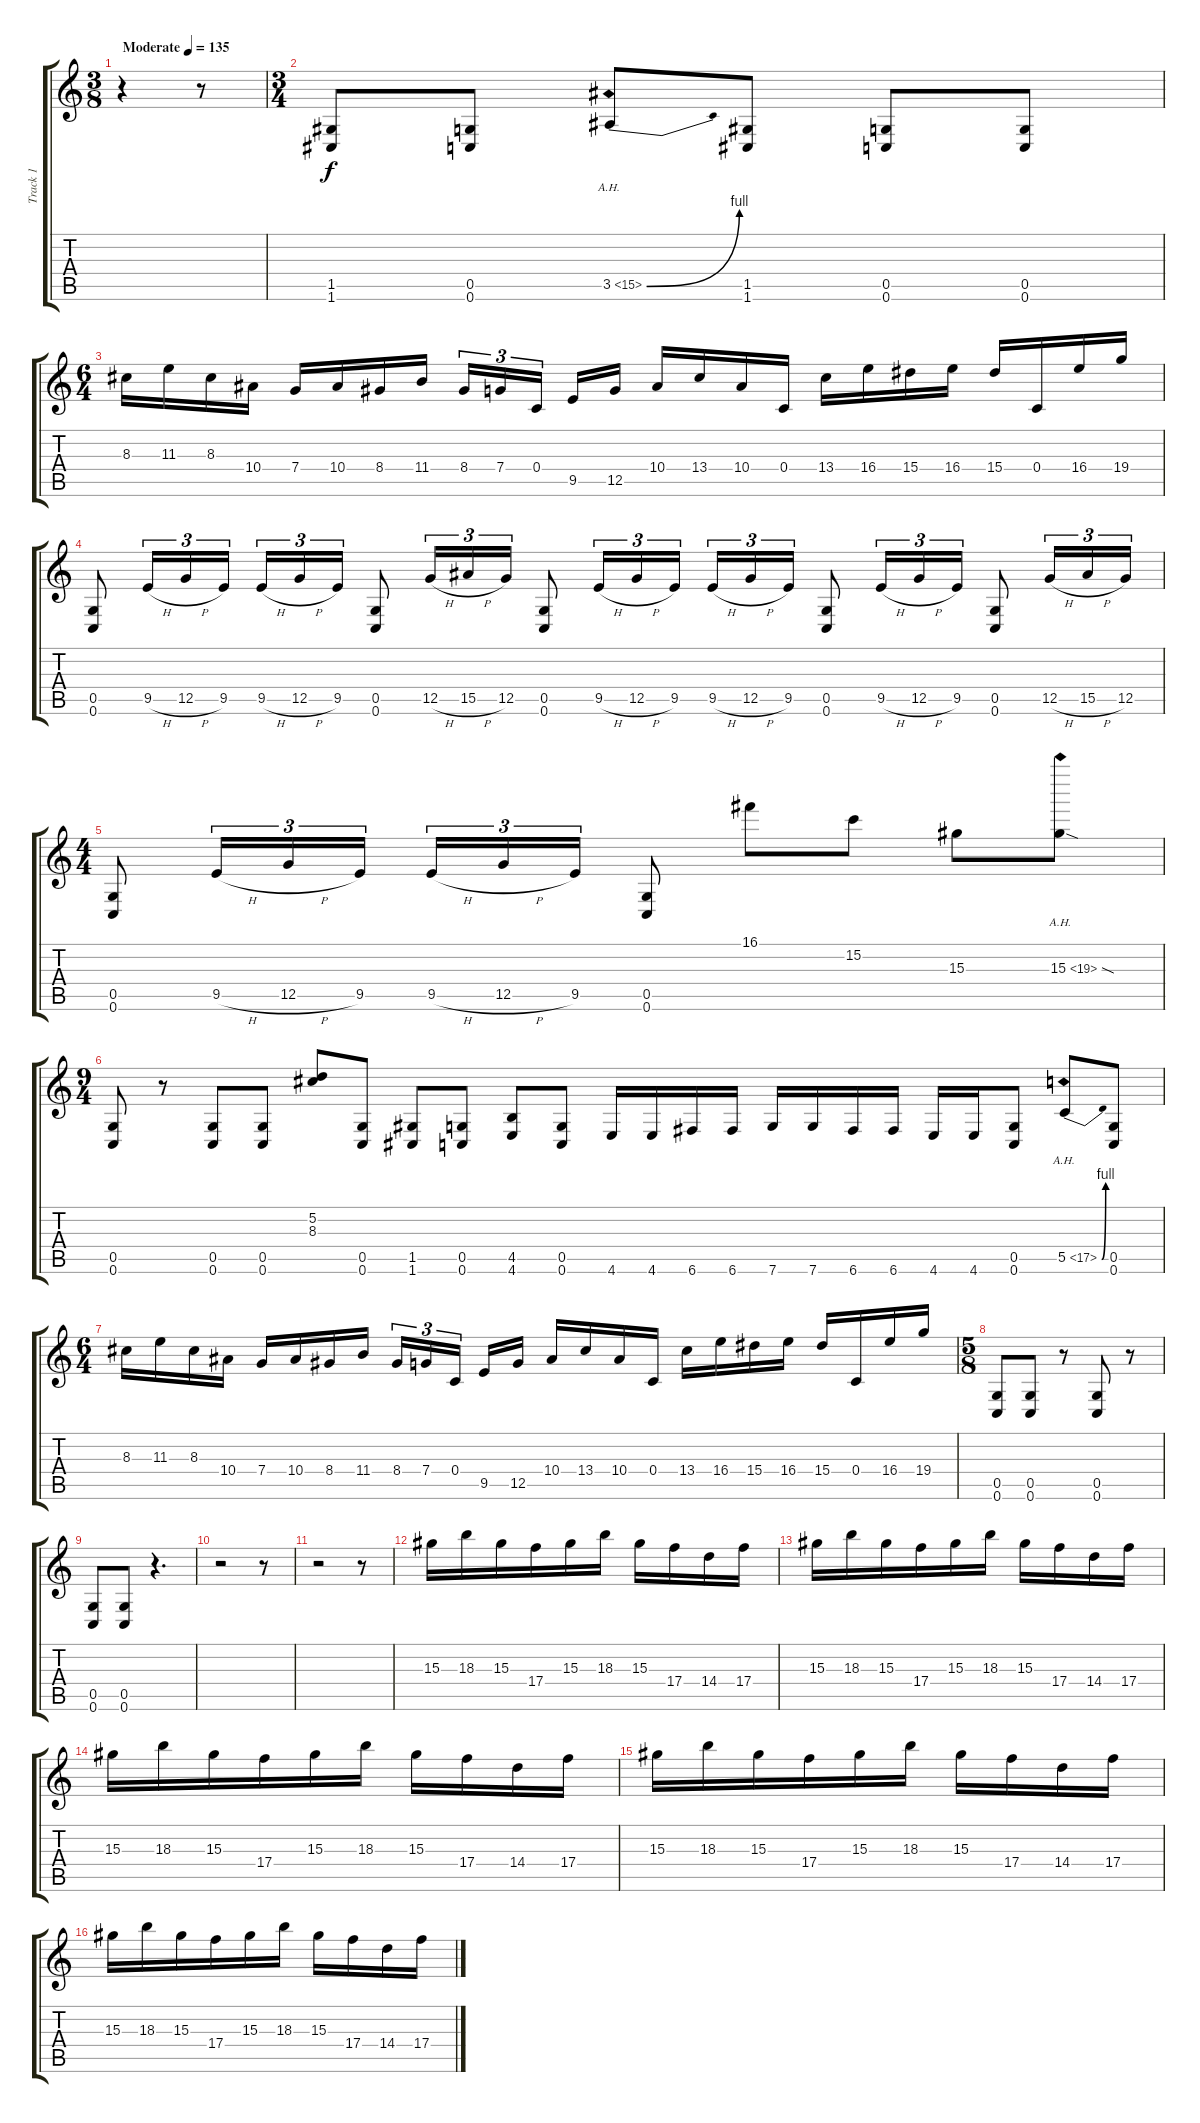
\track ("Track 1" "Track 1") {instrument distortionguitar}
\staff {score tabs}
\tuning (D4 A3 F3 C3 G2 C2) {hide}
\ts (3 8)
\tempo (135 "Moderate")
\clef g2
\ks c
r.4{dy f instrument distortionguitar} r.8 |
\ts (3 4)
(1.5 1.6).8 (0.5 0.6).8 3.5{be (bend 0 0 60 4) ah 12}.8 (1.5 1.6).8 (0.5 0.6).8 (0.5 0.6).8 |
\ts (6 4)
8.3.16 11.3.16 8.3.16 10.4.16 7.4.16 10.4.16 8.4.16 11.4.16{beam splitsecondary} 8.4.16{tu (3 2)} 7.4.16{tu (3 2)} 0.4.16{tu (3 2) beam splitsecondary} 9.5.16 12.5.16 10.4.16 13.4.16 10.4.16 0.4.16 13.4.16 16.4.16 15.4.16 16.4.16 15.4.16 0.4.16 16.4.16 19.4.16 |
(0.5 0.6).8 9.5{h}.16{tu (3 2)} 12.5{h}.16{tu (3 2)} 9.5.16{tu (3 2) beam splitsecondary} 9.5{h}.16{tu (3 2)} 12.5{h}.16{tu (3 2)} 9.5.16{tu (3 2)} (0.5 0.6).8 12.5{h}.16{tu (3 2)} 15.5{h}.16{tu (3 2)} 12.5.16{tu (3 2)} (0.5 0.6).8 9.5{h}.16{tu (3 2)} 12.5{h}.16{tu (3 2)} 9.5.16{tu (3 2) beam splitsecondary} 9.5{h}.16{tu (3 2)} 12.5{h}.16{tu (3 2)} 9.5.16{tu (3 2)} (0.5 0.6).8 9.5{h}.16{tu (3 2)} 12.5{h}.16{tu (3 2)} 9.5.16{tu (3 2)} (0.5 0.6).8 12.5{h}.16{tu (3 2)} 15.5{h}.16{tu (3 2)} 12.5.16{tu (3 2)} |
\ts (4 4)
(0.5 0.6).8 9.5{h}.16{tu (3 2)} 12.5{h}.16{tu (3 2)} 9.5.16{tu (3 2)} 9.5{h}.16{tu (3 2)} 12.5{h}.16{tu (3 2)} 9.5.16{tu (3 2)} (0.5 0.6).8 16.1.8 15.2.8 15.3.8 15.3{ah 4 sod}.8 |
\ts (9 4)
(0.5 0.6).8 r.8 (0.5 0.6).8 (0.5 0.6).8 (5.2 8.3).8 (0.5 0.6).8 (1.5 1.6).8 (0.5 0.6).8 (4.5 4.6).8 (0.5 0.6).8 4.6.16 4.6.16 6.6.16 6.6.16 7.6.16 7.6.16 6.6.16 6.6.16 4.6.16 4.6.16 (0.5 0.6).8 5.5{be (bend 0 0 60 4) ah 12}.8 (0.5 0.6).8 |
\ts (6 4)
8.3.16 11.3.16 8.3.16 10.4.16 7.4.16 10.4.16 8.4.16 11.4.16{beam splitsecondary} 8.4.16{tu (3 2)} 7.4.16{tu (3 2)} 0.4.16{tu (3 2) beam splitsecondary} 9.5.16 12.5.16 10.4.16 13.4.16 10.4.16 0.4.16 13.4.16 16.4.16 15.4.16 16.4.16 15.4.16 0.4.16 16.4.16 19.4.16 |
\ts (5 8)
(0.5 0.6).8 (0.5 0.6).8 r.8 (0.5 0.6).8 r.8 |
(0.5 0.6).8 (0.5 0.6).8 r.4{d} |
r.2 r.8 |
r.2 r.8 |
15.3.16 18.3.16 15.3.16 17.4.16 15.3.16 18.3.16 15.3.16 17.4.16 14.4.16 17.4.16 |
15.3.16 18.3.16 15.3.16 17.4.16 15.3.16 18.3.16 15.3.16 17.4.16 14.4.16 17.4.16 |
15.3.16 18.3.16 15.3.16 17.4.16 15.3.16 18.3.16 15.3.16 17.4.16 14.4.16 17.4.16 |
15.3.16 18.3.16 15.3.16 17.4.16 15.3.16 18.3.16 15.3.16 17.4.16 14.4.16 17.4.16 |
15.3.16 18.3.16 15.3.16 17.4.16 15.3.16 18.3.16 15.3.16 17.4.16 14.4.16 17.4.16
